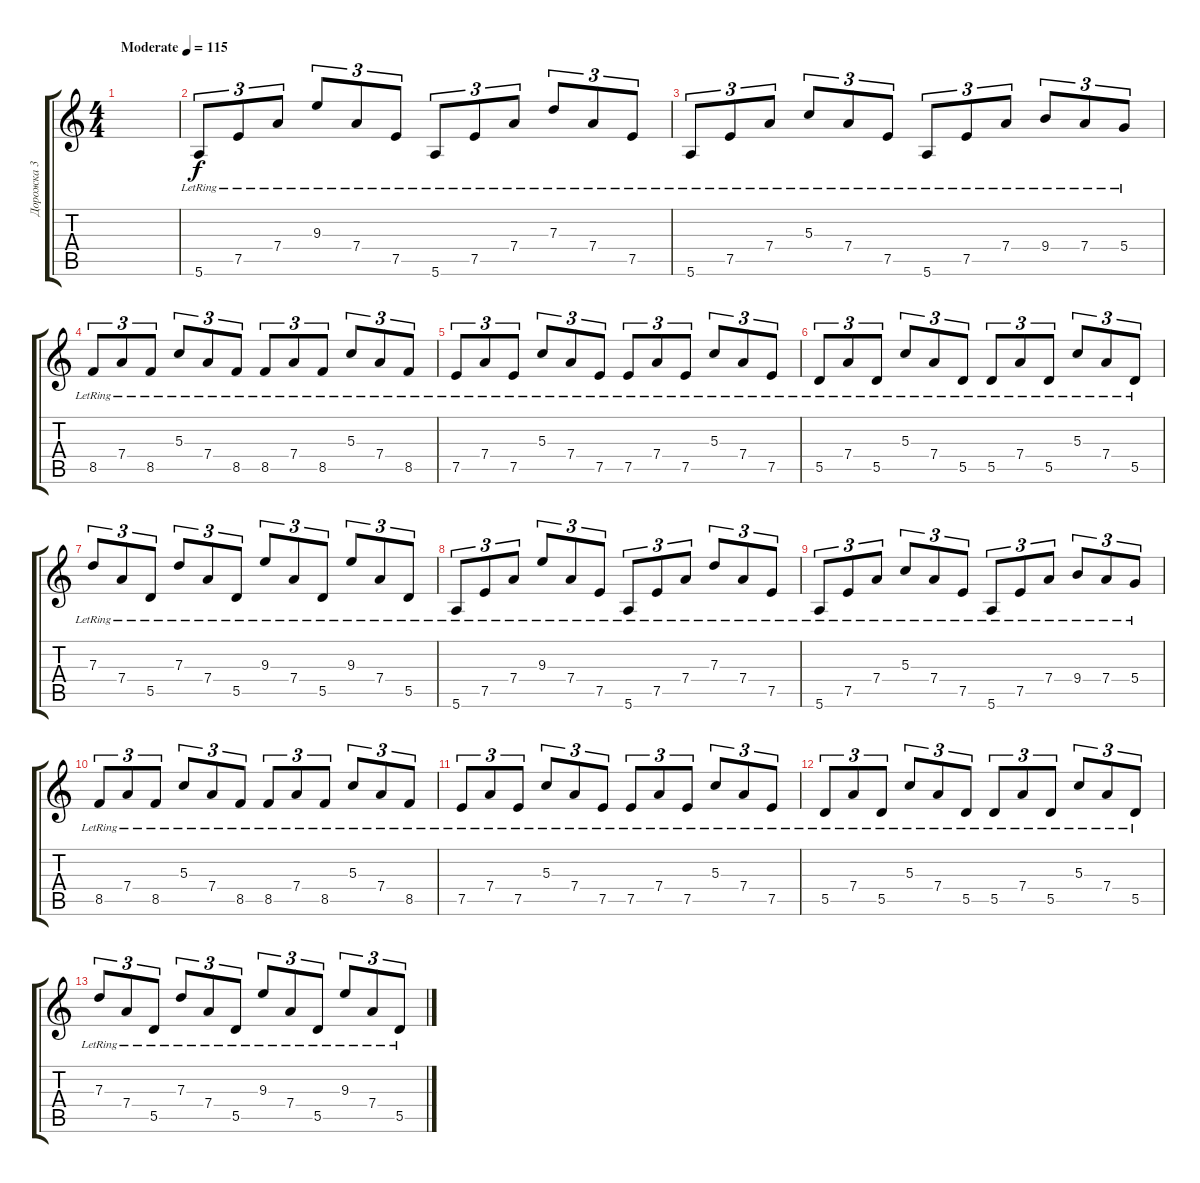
\track ("Дорожка 3" "Дорожка 3") {instrument acousticguitarsteel}
\staff {score tabs}
\tuning (E4 B3 G3 D3 A2 E2) {hide}
\ts (4 4)
\tempo (115 "Moderate")
\clef g2
\ks c
|
5.6{lr}.8{tu (3 2)} 7.5{lr}.8{tu (3 2)} 7.4{lr}.8{tu (3 2)} 9.3{lr}.8{tu (3 2)} 7.4{lr}.8{tu (3 2)} 7.5{lr}.8{tu (3 2)} 5.6{lr}.8{tu (3 2)} 7.5{lr}.8{tu (3 2)} 7.4{lr}.8{tu (3 2)} 7.3{lr}.8{tu (3 2)} 7.4{lr}.8{tu (3 2)} 7.5{lr}.8{tu (3 2)} |
5.6{lr}.8{tu (3 2)} 7.5{lr}.8{tu (3 2)} 7.4{lr}.8{tu (3 2)} 5.3{lr}.8{tu (3 2)} 7.4{lr}.8{tu (3 2)} 7.5{lr}.8{tu (3 2)} 5.6{lr}.8{tu (3 2)} 7.5{lr}.8{tu (3 2)} 7.4{lr}.8{tu (3 2)} 9.4{lr}.8{tu (3 2)} 7.4{lr}.8{tu (3 2)} 5.4{lr}.8{tu (3 2)} |
8.5{lr}.8{tu (3 2)} 7.4{lr}.8{tu (3 2)} 8.5{lr}.8{tu (3 2)} 5.3{lr}.8{tu (3 2)} 7.4{lr}.8{tu (3 2)} 8.5{lr}.8{tu (3 2)} 8.5{lr}.8{tu (3 2)} 7.4{lr}.8{tu (3 2)} 8.5{lr}.8{tu (3 2)} 5.3{lr}.8{tu (3 2)} 7.4{lr}.8{tu (3 2)} 8.5{lr}.8{tu (3 2)} |
7.5{lr}.8{tu (3 2)} 7.4{lr}.8{tu (3 2)} 7.5{lr}.8{tu (3 2)} 5.3{lr}.8{tu (3 2)} 7.4{lr}.8{tu (3 2)} 7.5{lr}.8{tu (3 2)} 7.5{lr}.8{tu (3 2)} 7.4{lr}.8{tu (3 2)} 7.5{lr}.8{tu (3 2)} 5.3{lr}.8{tu (3 2)} 7.4{lr}.8{tu (3 2)} 7.5{lr}.8{tu (3 2)} |
5.5{lr}.8{tu (3 2)} 7.4{lr}.8{tu (3 2)} 5.5{lr}.8{tu (3 2)} 5.3{lr}.8{tu (3 2)} 7.4{lr}.8{tu (3 2)} 5.5{lr}.8{tu (3 2)} 5.5{lr}.8{tu (3 2)} 7.4{lr}.8{tu (3 2)} 5.5{lr}.8{tu (3 2)} 5.3{lr}.8{tu (3 2)} 7.4{lr}.8{tu (3 2)} 5.5{lr}.8{tu (3 2)} |
7.3{lr}.8{tu (3 2)} 7.4{lr}.8{tu (3 2)} 5.5{lr}.8{tu (3 2)} 7.3{lr}.8{tu (3 2)} 7.4{lr}.8{tu (3 2)} 5.5{lr}.8{tu (3 2)} 9.3{lr}.8{tu (3 2)} 7.4{lr}.8{tu (3 2)} 5.5{lr}.8{tu (3 2)} 9.3{lr}.8{tu (3 2)} 7.4{lr}.8{tu (3 2)} 5.5{lr}.8{tu (3 2)} |
5.6{lr}.8{tu (3 2)} 7.5{lr}.8{tu (3 2)} 7.4{lr}.8{tu (3 2)} 9.3{lr}.8{tu (3 2)} 7.4{lr}.8{tu (3 2)} 7.5{lr}.8{tu (3 2)} 5.6{lr}.8{tu (3 2)} 7.5{lr}.8{tu (3 2)} 7.4{lr}.8{tu (3 2)} 7.3{lr}.8{tu (3 2)} 7.4{lr}.8{tu (3 2)} 7.5{lr}.8{tu (3 2)} |
5.6{lr}.8{tu (3 2)} 7.5{lr}.8{tu (3 2)} 7.4{lr}.8{tu (3 2)} 5.3{lr}.8{tu (3 2)} 7.4{lr}.8{tu (3 2)} 7.5{lr}.8{tu (3 2)} 5.6{lr}.8{tu (3 2)} 7.5{lr}.8{tu (3 2)} 7.4{lr}.8{tu (3 2)} 9.4{lr}.8{tu (3 2)} 7.4{lr}.8{tu (3 2)} 5.4{lr}.8{tu (3 2)} |
8.5{lr}.8{tu (3 2)} 7.4{lr}.8{tu (3 2)} 8.5{lr}.8{tu (3 2)} 5.3{lr}.8{tu (3 2)} 7.4{lr}.8{tu (3 2)} 8.5{lr}.8{tu (3 2)} 8.5{lr}.8{tu (3 2)} 7.4{lr}.8{tu (3 2)} 8.5{lr}.8{tu (3 2)} 5.3{lr}.8{tu (3 2)} 7.4{lr}.8{tu (3 2)} 8.5{lr}.8{tu (3 2)} |
7.5{lr}.8{tu (3 2)} 7.4{lr}.8{tu (3 2)} 7.5{lr}.8{tu (3 2)} 5.3{lr}.8{tu (3 2)} 7.4{lr}.8{tu (3 2)} 7.5{lr}.8{tu (3 2)} 7.5{lr}.8{tu (3 2)} 7.4{lr}.8{tu (3 2)} 7.5{lr}.8{tu (3 2)} 5.3{lr}.8{tu (3 2)} 7.4{lr}.8{tu (3 2)} 7.5{lr}.8{tu (3 2)} |
5.5{lr}.8{tu (3 2)} 7.4{lr}.8{tu (3 2)} 5.5{lr}.8{tu (3 2)} 5.3{lr}.8{tu (3 2)} 7.4{lr}.8{tu (3 2)} 5.5{lr}.8{tu (3 2)} 5.5{lr}.8{tu (3 2)} 7.4{lr}.8{tu (3 2)} 5.5{lr}.8{tu (3 2)} 5.3{lr}.8{tu (3 2)} 7.4{lr}.8{tu (3 2)} 5.5{lr}.8{tu (3 2)} |
7.3{lr}.8{tu (3 2)} 7.4{lr}.8{tu (3 2)} 5.5{lr}.8{tu (3 2)} 7.3{lr}.8{tu (3 2)} 7.4{lr}.8{tu (3 2)} 5.5{lr}.8{tu (3 2)} 9.3{lr}.8{tu (3 2)} 7.4{lr}.8{tu (3 2)} 5.5{lr}.8{tu (3 2)} 9.3{lr}.8{tu (3 2)} 7.4{lr}.8{tu (3 2)} 5.5{lr}.8{tu (3 2)}
